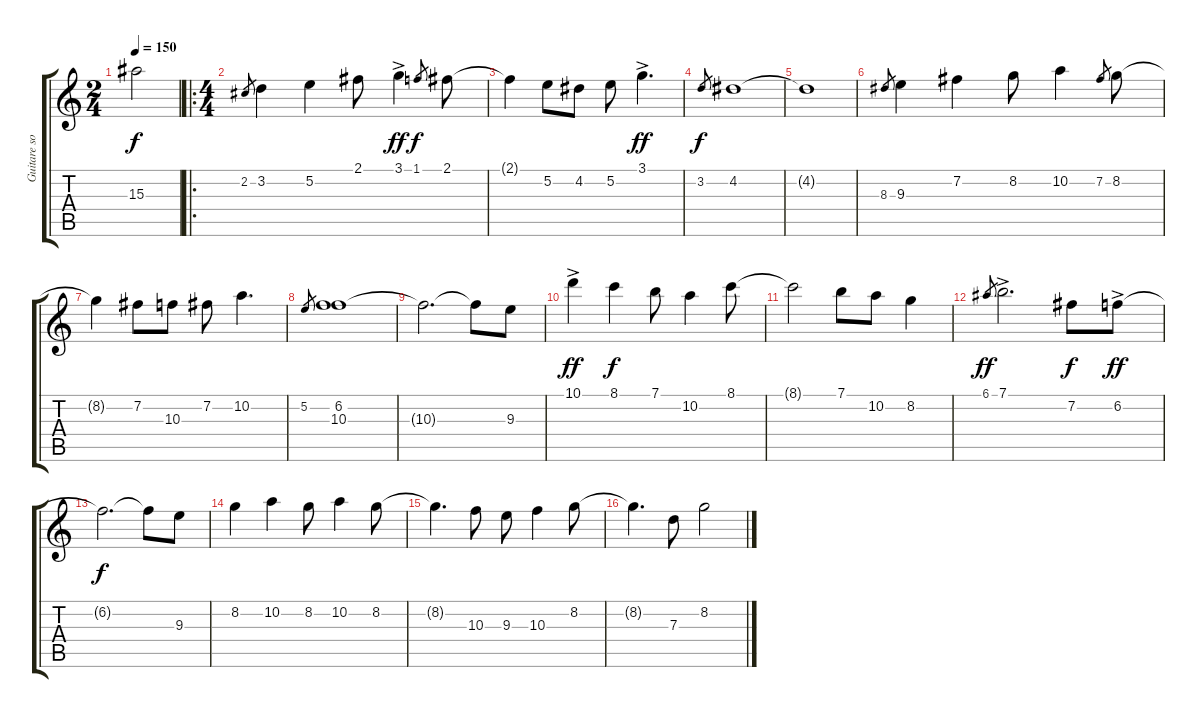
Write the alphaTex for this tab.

\track ("Guitare solo" "Guitare so") {instrument acousticguitarnylon}
\staff {score tabs}
\tuning (E4 B3 G3 D3 A2 E2) {hide}
\ts (2 4)
\tempo 150
\clef g2
\ks c
15.3{t}.2{dy f} |
\ro
\ts (4 4)
2.2.8{gr} 3.2.4 5.2.4 2.1.8 3.1{ac}.4{dy ff} 1.1.8{gr dy f} 2.1.8 |
2.1{t}.4 5.2.8 4.2.8 5.2.8 3.1{ac}.4{d dy ff} |
3.2.8{gr dy f} 4.2.1 |
4.2{t}.1 |
8.3.8{gr} 9.3.4 7.2.4 8.2.8 10.2.4 7.2.8{gr} 8.2.8 |
8.2{t}.4 7.2.8 10.3.8 7.2.8 10.2.4{d} |
5.2.8{gr} (6.2 10.3).1 |
10.3{t}.2{d} 10.3{t}.8 9.3.8 |
10.1{ac}.4{dy ff} 8.1.4{dy f} 7.1.8 10.2.4 8.1.8 |
8.1{t}.2 7.1.8 10.2.8 8.2.4 |
6.1.8{gr dy ff} 7.1{ac}.2{d} 7.2.8{dy f} 6.2{ac}.8{dy ff} |
6.2{t}.2{d dy f} 6.2{t}.8 9.3.8 |
8.2.4 10.2.4 8.2.8 10.2.4 8.2.8 |
8.2{t}.4{d} 10.3.8 9.3.8 10.3.4 8.2.8 |
8.2{t}.4{d} 7.3.8 8.2.2
